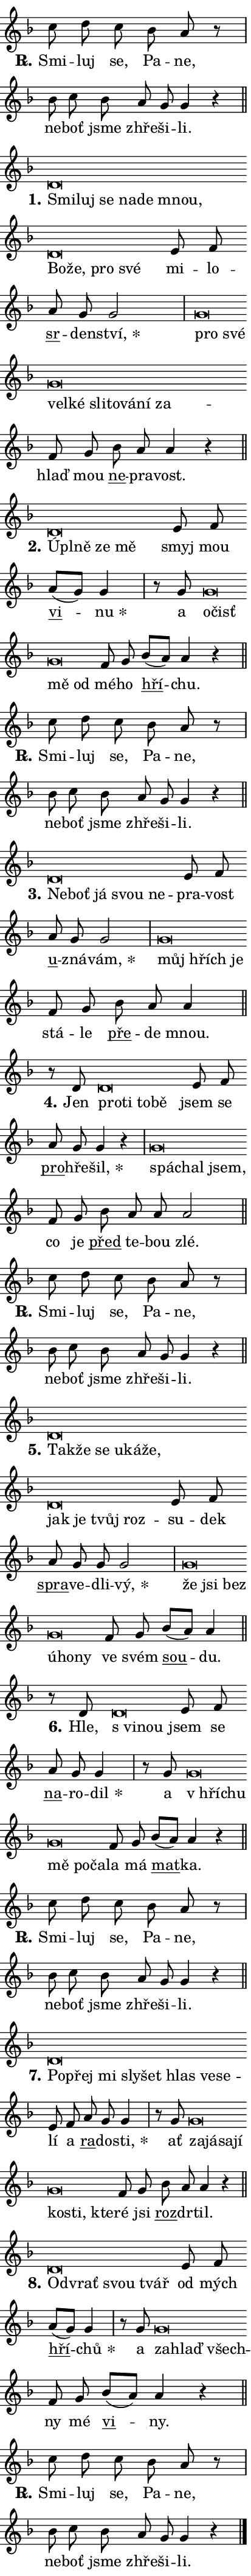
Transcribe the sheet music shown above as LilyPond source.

\version "2.24.0"
\header { tagline = "" }
\paper {
  indent = 0\cm
  top-margin = 0\cm
  right-margin = 0.13\cm % to fit lyric hyphens
  bottom-margin = 0\cm
  left-margin = 0\cm
  paper-width = 7\cm
  page-breaking = #ly:one-page-breaking
  system-system-spacing.basic-distance = #11
  score-system-spacing.basic-distance = #11
  ragged-last = ##f
}


%% Author: Thomas Morley
%% https://lists.gnu.org/archive/html/lilypond-user/2020-05/msg00002.html
#(define (line-position grob)
"Returns position of @var[grob} in current system:
   @code{'start}, if at first time-step
   @code{'end}, if at last time-step
   @code{'middle} otherwise
"
  (let* ((col (ly:item-get-column grob))
         (ln (ly:grob-object col 'left-neighbor))
         (rn (ly:grob-object col 'right-neighbor))
         (col-to-check-left (if (ly:grob? ln) ln col))
         (col-to-check-right (if (ly:grob? rn) rn col))
         (break-dir-left
           (and
             (ly:grob-property col-to-check-left 'non-musical #f)
             (ly:item-break-dir col-to-check-left)))
         (break-dir-right
           (and
             (ly:grob-property col-to-check-right 'non-musical #f)
             (ly:item-break-dir col-to-check-right))))
        (cond ((eqv? 1 break-dir-left) 'start)
              ((eqv? -1 break-dir-right) 'end)
              (else 'middle))))

#(define (tranparent-at-line-position vctor)
  (lambda (grob)
  "Relying on @code{line-position} select the relevant enry from @var{vctor}.
Used to determine transparency,"
    (case (line-position grob)
      ((end) (not (vector-ref vctor 0)))
      ((middle) (not (vector-ref vctor 1)))
      ((start) (not (vector-ref vctor 2))))))

noteHeadBreakVisibility =
#(define-music-function (break-visibility)(vector?)
"Makes @code{NoteHead}s transparent relying on @var{break-visibility}"
#{
  \override NoteHead.transparent =
    #(tranparent-at-line-position break-visibility)
#})

#(define delete-ledgers-for-transparent-note-heads
  (lambda (grob)
    "Reads whether a @code{NoteHead} is transparent.
If so this @code{NoteHead} is removed from @code{'note-heads} from
@var{grob}, which is supposed to be @code{LedgerLineSpanner}.
As a result ledgers are not printed for this @code{NoteHead}"
    (let* ((nhds-array (ly:grob-object grob 'note-heads))
           (nhds-list
             (if (ly:grob-array? nhds-array)
                 (ly:grob-array->list nhds-array)
                 '()))
           ;; Relies on the transparent-property being done before
           ;; Staff.LedgerLineSpanner.after-line-breaking is executed.
           ;; This is fragile ...
           (to-keep
             (remove
               (lambda (nhd)
                 (ly:grob-property nhd 'transparent #f))
               nhds-list)))
      ;; TODO find a better method to iterate over grob-arrays, similiar
      ;; to filter/remove etc for lists
      ;; For now rebuilt from scratch
      (set! (ly:grob-object grob 'note-heads)  '())
      (for-each
        (lambda (nhd)
          (ly:pointer-group-interface::add-grob grob 'note-heads nhd))
        to-keep))))

squashNotes = {
  \override NoteHead.X-extent = #'(-0.2 . 0.2)
  \override NoteHead.Y-extent = #'(-0.75 . 0)
  \override NoteHead.stencil =
    #(lambda (grob)
       (let ((pos (ly:grob-property grob 'staff-position)))
         (begin
           (if (< pos -7) (display "ERROR: Lower brevis then expected\n") (display ""))
           (if (<= pos -6) ly:text-interface::print ly:note-head::print))))
}
unSquashNotes = {
  \revert NoteHead.X-extent
  \revert NoteHead.Y-extent
  \revert NoteHead.stencil
}

hideNotes = \noteHeadBreakVisibility #begin-of-line-visible
unHideNotes = \noteHeadBreakVisibility #all-visible

% work-around for resetting accidentals
% https://lilypond.org/doc/v2.23/Documentation/notation/displaying-rhythms#unmetered-music
cadenzaMeasure = {
  \cadenzaOff
  \partial 1024 s1024
  \cadenzaOn
}

#(define-markup-command (accent layout props text) (markup?)
  "Underline accented syllable"
  (interpret-markup layout props
    #{\markup \override #'(offset . 4.3) \underline { #text }#}))

responsum = \markup \concat {
  "R" \hspace #-1.05 \path #0.1 #'((moveto 0 0.07) (lineto 0.9 0.8)) \hspace #0.05 "."
}

spaceSize = #0.6828661417322834 % exact space size for TeX Gyre Schola

\layout {
  \context {
    \Staff
    \remove "Time_signature_engraver"
    \override LedgerLineSpanner.after-line-breaking = #delete-ledgers-for-transparent-note-heads
  }
  \context {
    \Lyrics {
      \override LyricSpace.minimum-distance = \spaceSize
      \override LyricText.font-name = #"TeX Gyre Schola"
      \override LyricText.font-size = 1
      \override StanzaNumber.font-name = #"TeX Gyre Schola Bold"
      \override StanzaNumber.font-size = 1
    }
  }
  \context {
    \Score 
    \override NoteHead.text =
      #(lambda (grob) 
        (let ((pos (ly:grob-property grob 'staff-position)))
          #{\markup {
            \combine
              \halign #-0.55 \raise #(if (= pos -6) 0 0.5) \override #'(thickness . 2) \draw-line #'(3.2 . 0)
              \musicglyph "noteheads.sM1"
          }#}))
  }
}

% magnetic-lyrics.ily
%
%   written by
%     Jean Abou Samra <jean@abou-samra.fr>
%     Werner Lemberg <wl@gnu.org>
%
%   adapted by
%     Jiri Hon <jiri.hon@gmail.com>
%
% Version 2022-Apr-15

% https://www.mail-archive.com/lilypond-user@gnu.org/msg149350.html

#(define (Left_hyphen_pointer_engraver context)
   "Collect syllable-hyphen-syllable occurrences in lyrics and store
them in properties.  This engraver only looks to the left.  For
example, if the lyrics input is @code{foo -- bar}, it does the
following.

@itemize @bullet
@item
Set the @code{text} property of the @code{LyricHyphen} grob between
@q{foo} and @q{bar} to @code{foo}.

@item
Set the @code{left-hyphen} property of the @code{LyricText} grob with
text @q{foo} to the @code{LyricHyphen} grob between @q{foo} and
@q{bar}.
@end itemize

Use this auxiliary engraver in combination with the
@code{lyric-@/text::@/apply-@/magnetic-@/offset!} hook."
   (let ((hyphen #f)
         (text #f))
     (make-engraver
      (acknowledgers
       ((lyric-syllable-interface engraver grob source-engraver)
        (set! text grob)))
      (end-acknowledgers
       ((lyric-hyphen-interface engraver grob source-engraver)
        ;(when (not (grob::has-interface grob 'lyric-space-interface))
          (set! hyphen grob)));)
      ((stop-translation-timestep engraver)
       (when (and text hyphen)
         (ly:grob-set-object! text 'left-hyphen hyphen))
       (set! text #f)
       (set! hyphen #f)))))

#(define (lyric-text::apply-magnetic-offset! grob)
   "If the space between two syllables is less than the value in
property @code{LyricText@/.details@/.squash-threshold}, move the right
syllable to the left so that it gets concatenated with the left
syllable.

Use this function as a hook for
@code{LyricText@/.after-@/line-@/breaking} if the
@code{Left_@/hyphen_@/pointer_@/engraver} is active."
   (let ((hyphen (ly:grob-object grob 'left-hyphen #f)))
     (when hyphen
       (let ((left-text (ly:spanner-bound hyphen LEFT)))
         (when (grob::has-interface left-text 'lyric-syllable-interface)
           (let* ((common (ly:grob-common-refpoint grob left-text X))
                  (this-x-ext (ly:grob-extent grob common X))
                  (left-x-ext
                   (begin
                     ;; Trigger magnetism for left-text.
                     (ly:grob-property left-text 'after-line-breaking)
                     (ly:grob-extent left-text common X)))
                  ;; `delta` is the gap width between two syllables.
                  (delta (- (interval-start this-x-ext)
                            (interval-end left-x-ext)))
                  (details (ly:grob-property grob 'details))
                  (threshold (assoc-get 'squash-threshold details 0.2)))
             (when (< delta threshold)
               (let* (;; We have to manipulate the input text so that
                      ;; ligatures crossing syllable boundaries are not
                      ;; disabled.  For languages based on the Latin
                      ;; script this is essentially a beautification.
                      ;; However, for non-Western scripts it can be a
                      ;; necessity.
                      (lt (ly:grob-property left-text 'text))
                      (rt (ly:grob-property grob 'text))
                      (is-space (grob::has-interface hyphen 'lyric-space-interface))
                      (space (if is-space " " ""))
                      (extra-delta (if is-space spaceSize 0))
                      ;; Append new syllable.
                      (ltrt-space (if (and (string? lt) (string? rt))
                                (string-append lt space rt)
                                (make-concat-markup (list lt space rt))))
                      ;; Right-align `ltrt` to the right side.
                      (ltrt-space-markup (grob-interpret-markup
                               grob
                               (make-translate-markup
                                (cons (interval-length this-x-ext) 0)
                                (make-right-align-markup ltrt-space)))))
                 (begin
                   ;; Don't print `left-text`.
                   (ly:grob-set-property! left-text 'stencil #f)
                   ;; Set text and stencil (which holds all collected
                   ;; syllables so far) and shift it to the left.
                   (ly:grob-set-property! grob 'text ltrt-space)
                   (ly:grob-set-property! grob 'stencil ltrt-space-markup)
                   (ly:grob-translate-axis! grob (- (- delta extra-delta)) X))))))))))


#(define (lyric-hyphen::displace-bounds-first grob)
   ;; Make very sure this callback isn't triggered too early.
   (let ((left (ly:spanner-bound grob LEFT))
         (right (ly:spanner-bound grob RIGHT)))
     (ly:grob-property left 'after-line-breaking)
     (ly:grob-property right 'after-line-breaking)
     (ly:lyric-hyphen::print grob)))

squashThreshold = #0.4

\layout {
  \context {
    \Lyrics
    \consists #Left_hyphen_pointer_engraver
    \override LyricText.after-line-breaking =
      #lyric-text::apply-magnetic-offset!
    \override LyricHyphen.stencil = #lyric-hyphen::displace-bounds-first
    \override LyricText.details.squash-threshold = \squashThreshold
    \override LyricHyphen.minimum-distance = 0
    \override LyricHyphen.minimum-length = \squashThreshold
  }
}

squashText = \override LyricText.details.squash-threshold = 9999
unSquashText = \override LyricText.details.squash-threshold = \squashThreshold

leftText = \override LyricText.self-alignment-X = #LEFT
unLeftText = \revert LyricText.self-alignment-X

starOffset = #(lambda (grob) 
                (let ((x_offset (ly:self-alignment-interface::aligned-on-x-parent grob)))
                  (if (= x_offset 0) 0 (+ x_offset 1.2))))

star = #(define-music-function (syllable)(string?)
"Append star separator at the end of a syllable"
#{
  \once \override LyricText.X-offset = #starOffset
  \lyricmode { \markup {
    #syllable
    \override #'((font-name . "TeX Gyre Schola Bold")) \hspace #0.2 \lower #0.65 \larger "*"
  } }
#})

starAccent = #(define-music-function (syllable)(string?)
"Append star separator at the end of a syllable and make accent"
#{
  \once \override LyricText.X-offset = #starOffset
  \lyricmode { \markup {
    \accent #syllable
    \override #'((font-name . "TeX Gyre Schola Bold")) \hspace #0.2 \lower #0.65 \larger "*"
  } }
#})

breath = #(define-music-function (syllable)(string?)
"Append breathing indicator at the end of a syllable"
#{
  \lyricmode { \markup { #syllable "+" } }
#})

optionalBreath = #(define-music-function (syllable)(string?)
"Append optional breathing indicator at the end of a syllable"
#{
  \lyricmode { \markup { #syllable "(+)" } }
#})


\score {
    <<
        \new Voice = "melody" { \cadenzaOn \key f \major \relative { c''8 d c bes a r \cadenzaMeasure \bar "|" bes c bes \bar "" a g g4 r \cadenzaMeasure \bar "||" \break } }
        \new Lyrics \lyricsto "melody" { \lyricmode { \set stanza = \responsum
Smi -- luj se, Pa -- ne, ne -- boť jsme zhře -- ši -- li. } }
    >>
    \layout {}
}

\score {
    <<
        \new Voice = "melody" { \cadenzaOn \key f \major \relative { \squashNotes d'\breve*1/16 \hideNotes \breve*1/16 \bar "" \breve*1/16 \bar "" \breve*1/16 \bar "" \breve*1/16 \bar "" \breve*1/16 \bar "" \breve*1/16 \bar "" \breve*1/16 \bar "" \breve*1/16 \breve*1/16 \bar "" \unHideNotes \unSquashNotes e8 f \bar "" a g g2 \cadenzaMeasure \bar "|" \squashNotes g\breve*1/16 \hideNotes \breve*1/16 \bar "" \breve*1/16 \bar "" \breve*1/16 \bar "" \breve*1/16 \bar "" \breve*1/16 \bar "" \breve*1/16 \bar "" \breve*1/16 \breve*1/16 \bar "" \unHideNotes \unSquashNotes f8 g \bar "" bes a a4 r \cadenzaMeasure \bar "||" \break } }
        \new Lyrics \lyricsto "melody" { \lyricmode { \set stanza = "1."
\leftText Smi -- \squashText luj se na -- de mnou, Bo -- že, pro své \unLeftText \unSquashText mi -- lo -- \markup \accent sr -- den -- \star ství, \leftText pro \squashText své vel -- ké sli -- to -- vá -- ní za -- \unLeftText \unSquashText hlaď mou \markup \accent ne -- pra -- vost. } }
    >>
    \layout {}
}

\score {
    <<
        \new Voice = "melody" { \cadenzaOn \key f \major \relative { \squashNotes d'\breve*1/16 \hideNotes \breve*1/16 \bar "" \breve*1/16 \breve*1/16 \bar "" \unHideNotes \unSquashNotes e8 f \bar "" a[( g)] g4 \cadenzaMeasure \bar "|" r8 g8 \squashNotes g\breve*1/16 \hideNotes \breve*1/16 \bar "" \breve*1/16 \breve*1/16 \bar "" \unHideNotes \unSquashNotes f8 g \bar "" bes[( a)] a4 r \cadenzaMeasure \bar "||" \break } }
        \new Lyrics \lyricsto "melody" { \lyricmode { \set stanza = "2."
\leftText Úpl -- \squashText ně ze mě \unLeftText \unSquashText smyj mou \markup \accent vi -- \star nu a \leftText o -- \squashText čisť mě od \unLeftText \unSquashText mé -- ho \markup \accent hří -- chu. } }
    >>
    \layout {}
}

\score {
    <<
        \new Voice = "melody" { \cadenzaOn \key f \major \relative { c''8 d c bes a r \cadenzaMeasure \bar "|" bes c bes \bar "" a g g4 r \cadenzaMeasure \bar "||" \break } }
        \new Lyrics \lyricsto "melody" { \lyricmode { \set stanza = \responsum
Smi -- luj se, Pa -- ne, ne -- boť jsme zhře -- ši -- li. } }
    >>
    \layout {}
}

\score {
    <<
        \new Voice = "melody" { \cadenzaOn \key f \major \relative { \squashNotes d'\breve*1/16 \hideNotes \breve*1/16 \bar "" \breve*1/16 \bar "" \breve*1/16 \breve*1/16 \bar "" \unHideNotes \unSquashNotes e8 f \bar "" a g g2 \cadenzaMeasure \bar "|" \squashNotes g\breve*1/16 \hideNotes \breve*1/16 \breve*1/16 \bar "" \unHideNotes \unSquashNotes f8 g \bar "" bes a a4 \cadenzaMeasure \bar "||" \break } }
        \new Lyrics \lyricsto "melody" { \lyricmode { \set stanza = "3."
\leftText Ne -- \squashText boť já svou ne -- \unLeftText \unSquashText pra -- vost \markup \accent u -- zná -- \star vám, \leftText můj \squashText hřích je \unLeftText \unSquashText stá -- le \markup \accent pře -- de mnou. } }
    >>
    \layout {}
}

\score {
    <<
        \new Voice = "melody" { \cadenzaOn \key f \major \relative { r8 d'8 \squashNotes d\breve*1/16 \hideNotes \breve*1/16 \bar "" \breve*1/16 \breve*1/16 \bar "" \unHideNotes \unSquashNotes e8 f \bar "" a g g4 r \cadenzaMeasure \bar "|" \squashNotes g\breve*1/16 \hideNotes \breve*1/16 \breve*1/16 \bar "" \unHideNotes \unSquashNotes f8 g \bar "" bes a a a2 \cadenzaMeasure \bar "||" \break } }
        \new Lyrics \lyricsto "melody" { \lyricmode { \set stanza = "4."
Jen \leftText pro -- \squashText ti to -- bě \unLeftText \unSquashText jsem se \markup \accent pro -- hře -- \star šil, \leftText spá -- \squashText chal jsem, \unLeftText \unSquashText co je \markup \accent před te -- bou zlé. } }
    >>
    \layout {}
}

\score {
    <<
        \new Voice = "melody" { \cadenzaOn \key f \major \relative { c''8 d c bes a r \cadenzaMeasure \bar "|" bes c bes \bar "" a g g4 r \cadenzaMeasure \bar "||" \break } }
        \new Lyrics \lyricsto "melody" { \lyricmode { \set stanza = \responsum
Smi -- luj se, Pa -- ne, ne -- boť jsme zhře -- ši -- li. } }
    >>
    \layout {}
}

\score {
    <<
        \new Voice = "melody" { \cadenzaOn \key f \major \relative { \squashNotes d'\breve*1/16 \hideNotes \breve*1/16 \bar "" \breve*1/16 \bar "" \breve*1/16 \bar "" \breve*1/16 \bar "" \breve*1/16 \bar "" \breve*1/16 \bar "" \breve*1/16 \bar "" \breve*1/16 \breve*1/16 \bar "" \unHideNotes \unSquashNotes e8 f \bar "" a g g g2 \cadenzaMeasure \bar "|" \squashNotes g\breve*1/16 \hideNotes \breve*1/16 \bar "" \breve*1/16 \bar "" \breve*1/16 \bar "" \breve*1/16 \breve*1/16 \bar "" \unHideNotes \unSquashNotes f8 g \bar "" bes[( a)] a4 \cadenzaMeasure \bar "||" \break } }
        \new Lyrics \lyricsto "melody" { \lyricmode { \set stanza = "5."
\leftText Tak -- \squashText že se u -- ká -- že, jak je tvůj roz -- \unLeftText \unSquashText su -- dek \markup \accent spra -- ve -- dli -- \star vý, \leftText že \squashText jsi bez ú -- ho -- ny \unLeftText \unSquashText ve svém \markup \accent sou -- du. } }
    >>
    \layout {}
}

\score {
    <<
        \new Voice = "melody" { \cadenzaOn \key f \major \relative { r8 d'8 \squashNotes d\breve*1/16 \hideNotes \breve*1/16 \bar "" \unHideNotes \unSquashNotes e8 f \bar "" a g g4 \cadenzaMeasure \bar "|" r8 g8 \squashNotes g\breve*1/16 \hideNotes \breve*1/16 \bar "" \breve*1/16 \bar "" \breve*1/16 \breve*1/16 \bar "" \unHideNotes \unSquashNotes f8 g \bar "" bes[( a)] a4 r \cadenzaMeasure \bar "||" \break } }
        \new Lyrics \lyricsto "melody" { \lyricmode { \set stanza = "6."
Hle, \leftText "s vi" -- \squashText nou \unLeftText \unSquashText jsem se \markup \accent na -- ro -- \star dil a \leftText "v hří" -- \squashText chu mě po -- ča -- \unLeftText \unSquashText la má \markup \accent mat -- ka. } }
    >>
    \layout {}
}

\score {
    <<
        \new Voice = "melody" { \cadenzaOn \key f \major \relative { c''8 d c bes a r \cadenzaMeasure \bar "|" bes c bes \bar "" a g g4 r \cadenzaMeasure \bar "||" \break } }
        \new Lyrics \lyricsto "melody" { \lyricmode { \set stanza = \responsum
Smi -- luj se, Pa -- ne, ne -- boť jsme zhře -- ši -- li. } }
    >>
    \layout {}
}

\score {
    <<
        \new Voice = "melody" { \cadenzaOn \key f \major \relative { \squashNotes d'\breve*1/16 \hideNotes \breve*1/16 \bar "" \breve*1/16 \bar "" \breve*1/16 \bar "" \breve*1/16 \bar "" \breve*1/16 \bar "" \breve*1/16 \breve*1/16 \bar "" \unHideNotes \unSquashNotes e8 f \bar "" a g g4 \cadenzaMeasure \bar "|" r8 g8 \squashNotes g\breve*1/16 \hideNotes \breve*1/16 \bar "" \breve*1/16 \bar "" \breve*1/16 \bar "" \breve*1/16 \bar "" \breve*1/16 \breve*1/16 \bar "" \unHideNotes \unSquashNotes f8 g \bar "" bes a a4 r \cadenzaMeasure \bar "||" \break } }
        \new Lyrics \lyricsto "melody" { \lyricmode { \set stanza = "7."
\leftText Po -- \squashText přej mi sly -- šet hlas ve -- se -- \unLeftText \unSquashText lí a \markup \accent ra -- do -- \star sti, ať \leftText za -- \squashText já -- sa -- jí ko -- sti, kte -- \unLeftText \unSquashText ré jsi \markup \accent roz -- dr -- til. } }
    >>
    \layout {}
}

\score {
    <<
        \new Voice = "melody" { \cadenzaOn \key f \major \relative { \squashNotes d'\breve*1/16 \hideNotes \breve*1/16 \bar "" \breve*1/16 \breve*1/16 \bar "" \unHideNotes \unSquashNotes e8 f \bar "" a[( g)] g4 \cadenzaMeasure \bar "|" r8 g8 \squashNotes g\breve*1/16 \hideNotes \breve*1/16 \breve*1/16 \bar "" \unHideNotes \unSquashNotes f8 g \bar "" bes[( a)] a4 r \cadenzaMeasure \bar "||" \break } }
        \new Lyrics \lyricsto "melody" { \lyricmode { \set stanza = "8."
\leftText Od -- \squashText vrať svou tvář \unLeftText \unSquashText od mých \markup \accent hří -- \star chů a \leftText za -- \squashText hlaď všech -- \unLeftText \unSquashText ny mé \markup \accent vi -- ny. } }
    >>
    \layout {}
}

\score {
    <<
        \new Voice = "melody" { \cadenzaOn \key f \major \relative { c''8 d c bes a r \cadenzaMeasure \bar "|" bes c bes \bar "" a g g4 r \cadenzaMeasure \bar "||" \break } \bar "|." }
        \new Lyrics \lyricsto "melody" { \lyricmode { \set stanza = \responsum
Smi -- luj se, Pa -- ne, ne -- boť jsme zhře -- ši -- li. } }
    >>
    \layout {}
}
